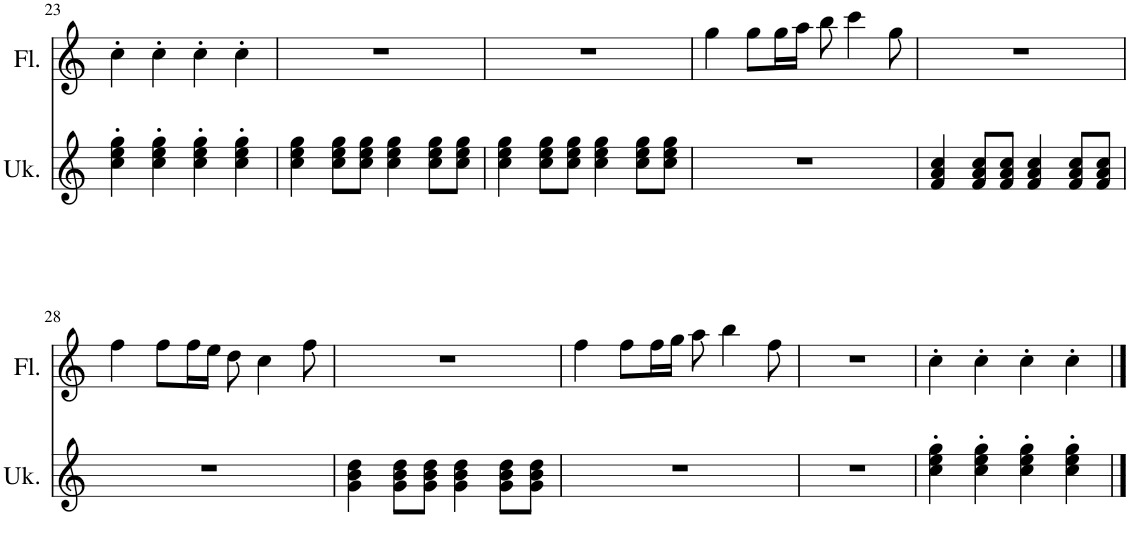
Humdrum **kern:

**kern	**kern
*part2	*part1
*staff2	*staff1
*I"Ukulele	*I"Flute
*I'Uk.	*I'Fl.
!!LO:PB:g=z
*clefG2	*clefG2
*k[]	*k[]
*M4/4	*M4/4
=23	=23
4cc\' 4ee\' 4gg\'	4cc'\
4cc\' 4ee\' 4gg\'	4cc'\
4cc\' 4ee\' 4gg\'	4cc'\
4cc\' 4ee\' 4gg\'	4cc'\
=24	=24
4cc\ 4ee\ 4gg\	1r
8cc\ 8ee\ 8gg\L	.
8cc\ 8ee\ 8gg\J	.
4cc\ 4ee\ 4gg\	.
8cc\ 8ee\ 8gg\L	.
8cc\ 8ee\ 8gg\J	.
=25	=25
4cc\ 4ee\ 4gg\	1r
8cc\ 8ee\ 8gg\L	.
8cc\ 8ee\ 8gg\J	.
4cc\ 4ee\ 4gg\	.
8cc\ 8ee\ 8gg\L	.
8cc\ 8ee\ 8gg\J	.
=26	=26
1r	4gg\
.	8gg\L
.	16gg\L
.	16aa\JJ
.	8bb\
.	4ccc\
.	8gg\
=27	=27
4f/ 4a/ 4cc/	1r
8f/ 8a/ 8cc/L	.
8f/ 8a/ 8cc/J	.
4f/ 4a/ 4cc/	.
8f/ 8a/ 8cc/L	.
8f/ 8a/ 8cc/J	.
!!LO:LB:g=z
=28	=28
1r	4ff\
.	8ff\L
.	16ff\L
.	16ee\JJ
.	8dd\
.	4cc\
.	8ff\
=29	=29
4g\ 4b\ 4dd\	1r
8g\ 8b\ 8dd\L	.
8g\ 8b\ 8dd\J	.
4g\ 4b\ 4dd\	.
8g\ 8b\ 8dd\L	.
8g\ 8b\ 8dd\J	.
=30	=30
1r	4ff\
.	8ff\L
.	16ff\L
.	16gg\JJ
.	8aa\
.	4bb\
.	8ff\
=31	=31
1r	1r
=32	=32
4cc\' 4ee\' 4gg\'	4cc'\
4cc\' 4ee\' 4gg\'	4cc'\
4cc\' 4ee\' 4gg\'	4cc'\
4cc\' 4ee\' 4gg\'	4cc'\
==	==
*-	*-
